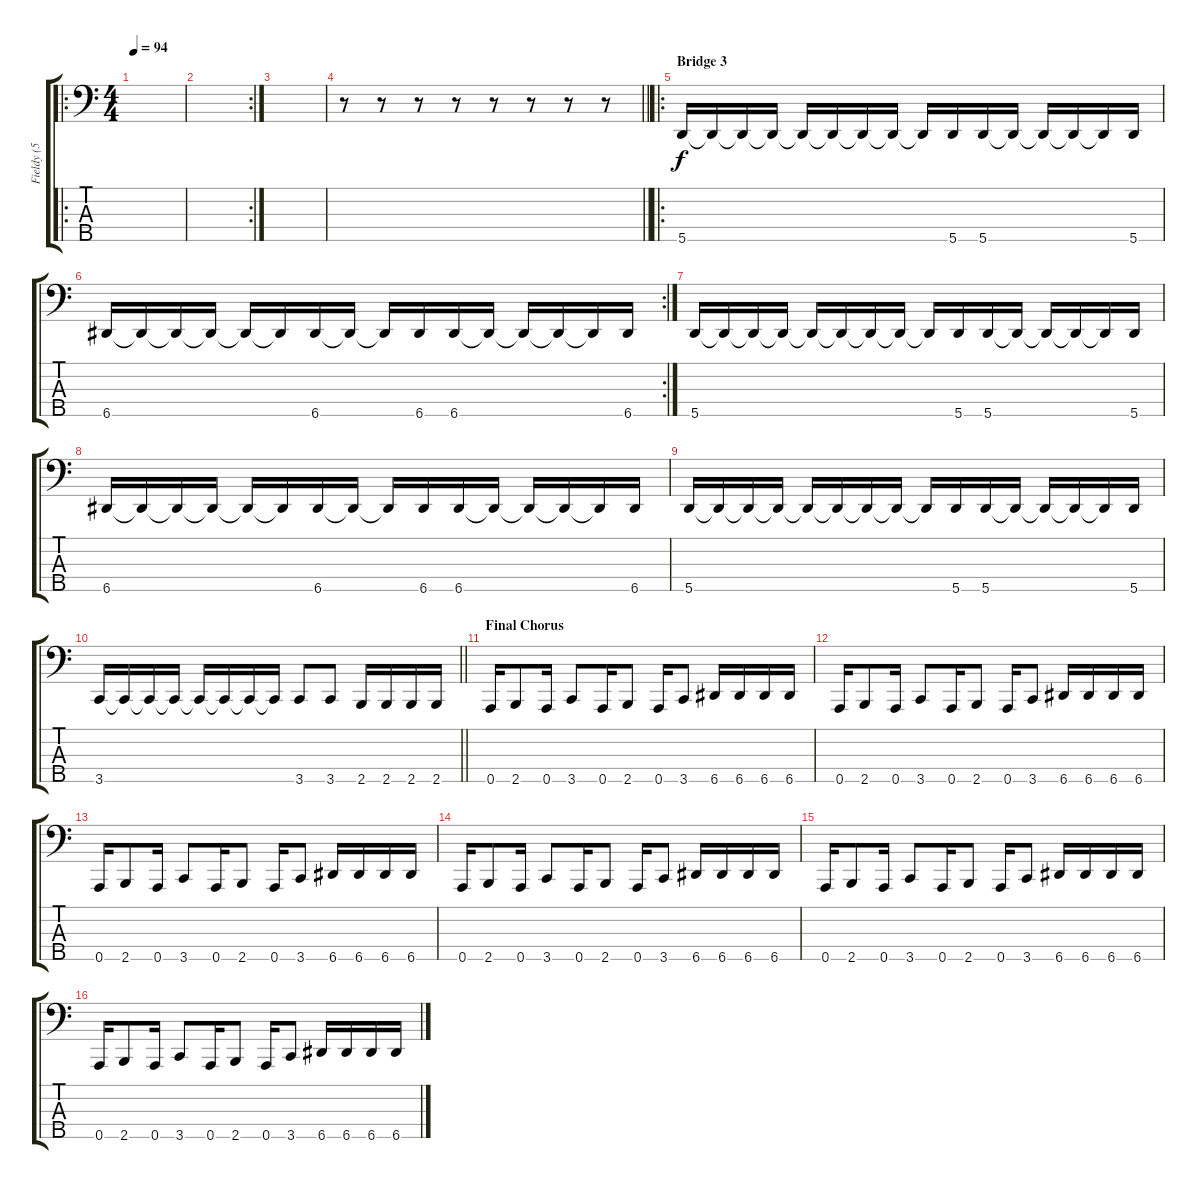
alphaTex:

\track ("Fieldy (5 String Bass)" "Fieldy (5 ") {instrument slapbass1}
\staff {score tabs}
\tuning (F2 C2 G1 D1 A0) {hide}
\ro
\ts (4 4)
\tempo 94
\clef f4
\ks c
|
\rc 2
|
|
\barLineRight lightlight
r.8 r.8 r.8 r.8 r.8 r.8 r.8 r.8 |
\ro
\section ("" "Bridge 3")
5.5.16{dy f} 5.5{t}.16 5.5{t}.16 5.5{t}.16 5.5{t}.16 5.5{t}.16 5.5{t}.16 5.5{t}.16 5.5{t}.16 5.5.16 5.5.16 5.5{t}.16 5.5{t}.16 5.5{t}.16 5.5{t}.16 5.5.16 |
\rc 2
6.5.16 6.5{t}.16 6.5{t}.16 6.5{t}.16 6.5{t}.16 6.5{t}.16 6.5.16 6.5{t}.16 6.5{t}.16 6.5.16 6.5.16 6.5{t}.16 6.5{t}.16 6.5{t}.16 6.5{t}.16 6.5.16 |
5.5.16 5.5{t}.16 5.5{t}.16 5.5{t}.16 5.5{t}.16 5.5{t}.16 5.5{t}.16 5.5{t}.16 5.5{t}.16 5.5.16 5.5.16 5.5{t}.16 5.5{t}.16 5.5{t}.16 5.5{t}.16 5.5.16 |
6.5.16 6.5{t}.16 6.5{t}.16 6.5{t}.16 6.5{t}.16 6.5{t}.16 6.5.16 6.5{t}.16 6.5{t}.16 6.5.16 6.5.16 6.5{t}.16 6.5{t}.16 6.5{t}.16 6.5{t}.16 6.5.16 |
5.5.16 5.5{t}.16 5.5{t}.16 5.5{t}.16 5.5{t}.16 5.5{t}.16 5.5{t}.16 5.5{t}.16 5.5{t}.16 5.5.16 5.5.16 5.5{t}.16 5.5{t}.16 5.5{t}.16 5.5{t}.16 5.5.16 |
\barLineRight lightlight
3.5.16 3.5{t}.16 3.5{t}.16 3.5{t}.16 3.5{t}.16 3.5{t}.16 3.5{t}.16 3.5{t}.16 3.5.8 3.5.8 2.5.16 2.5.16 2.5.16 2.5.16 |
\section ("" "Final Chorus")
0.5.16 2.5.8 0.5.16 3.5.8 0.5.16 2.5.8 0.5.16 3.5.8 6.5.16 6.5.16 6.5.16 6.5.16 |
0.5.16 2.5.8 0.5.16 3.5.8 0.5.16 2.5.8 0.5.16 3.5.8 6.5.16 6.5.16 6.5.16 6.5.16 |
0.5.16 2.5.8 0.5.16 3.5.8 0.5.16 2.5.8 0.5.16 3.5.8 6.5.16 6.5.16 6.5.16 6.5.16 |
0.5.16 2.5.8 0.5.16 3.5.8 0.5.16 2.5.8 0.5.16 3.5.8 6.5.16 6.5.16 6.5.16 6.5.16 |
0.5.16 2.5.8 0.5.16 3.5.8 0.5.16 2.5.8 0.5.16 3.5.8 6.5.16 6.5.16 6.5.16 6.5.16 |
0.5.16 2.5.8 0.5.16 3.5.8 0.5.16 2.5.8 0.5.16 3.5.8 6.5.16 6.5.16 6.5.16 6.5.16
